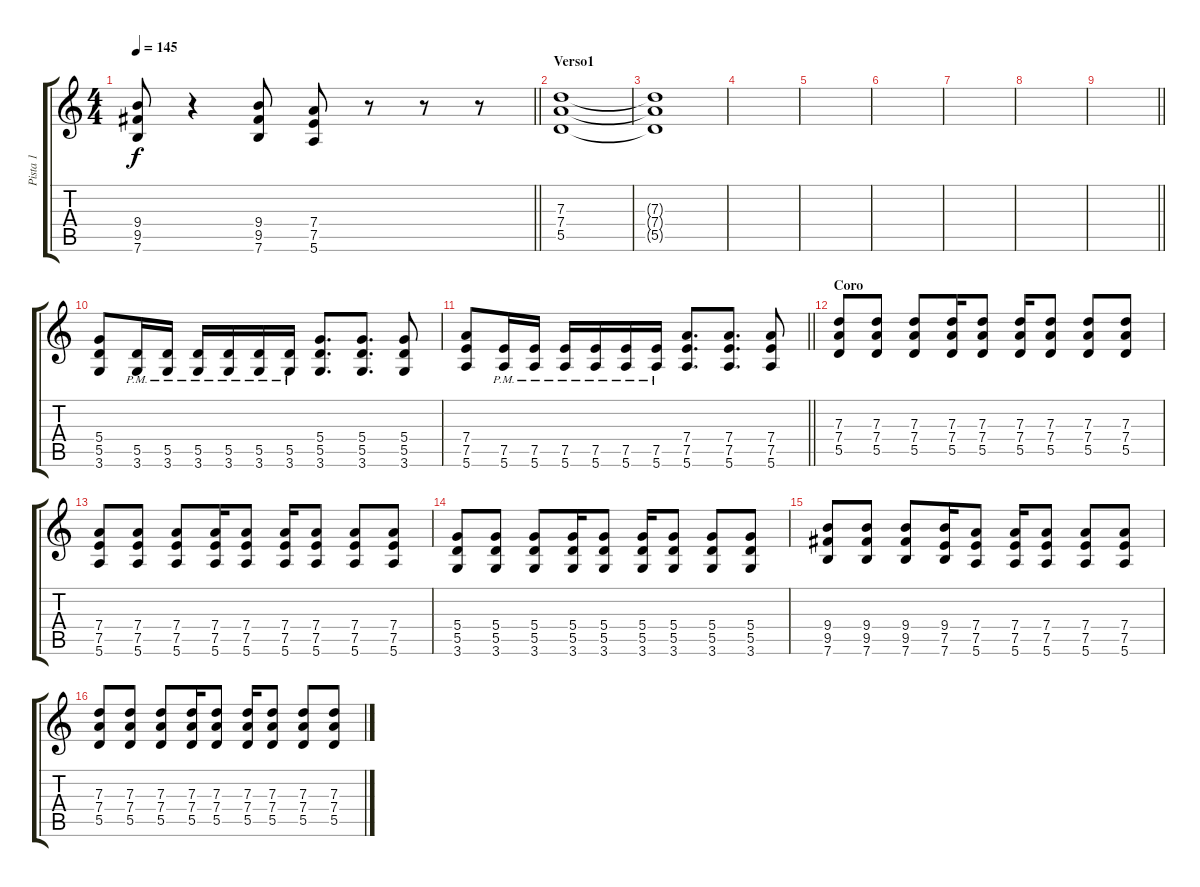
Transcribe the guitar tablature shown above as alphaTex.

\track ("Pista 1" "Pista 1") {instrument distortionguitar}
\staff {score tabs}
\tuning (E4 B3 G3 D3 A2 E2) {hide}
\ts (4 4)
\tempo 145
\clef g2
\barLineRight lightlight
\ks c
(9.4 9.5 7.6).8{dy f} r.4 (9.4 9.5 7.6).8 (7.4 7.5 5.6).8 r.8 r.8 r.8 |
\section ("" "Verso1")
(7.3 7.4 5.5).1 |
(7.3{t} 7.4{t} 5.5{t}).1{volume 0} |
|
|
|
|
|
\barLineRight lightlight
|
\section ("" "")
(5.4 5.5 3.6).8{volume 13} (5.5{pm} 3.6{pm}).16 (5.5{pm} 3.6{pm}).16 (5.5{pm} 3.6{pm}).16 (5.5{pm} 3.6{pm}).16 (5.5{pm} 3.6{pm}).16 (5.5{pm} 3.6{pm}).16 (5.4 5.5 3.6).8{d} (5.4 5.5 3.6).8{d} (5.4 5.5 3.6).8 |
\barLineRight lightlight
(7.4 7.5 5.6).8 (7.5{pm} 5.6{pm}).16 (7.5{pm} 5.6{pm}).16 (7.5{pm} 5.6{pm}).16 (7.5{pm} 5.6{pm}).16 (7.5{pm} 5.6{pm}).16 (7.5{pm} 5.6{pm}).16 (7.4 7.5 5.6).8{d} (7.4 7.5 5.6).8{d} (7.4 7.5 5.6).8 |
\section ("" "Coro")
(7.3 7.4 5.5).8 (7.3 7.4 5.5).8 (7.3 7.4 5.5).8 (7.3 7.4 5.5).16 (7.3 7.4 5.5).8 (7.3 7.4 5.5).16 (7.3 7.4 5.5).8 (7.3 7.4 5.5).8 (7.3 7.4 5.5).8 |
(7.4 7.5 5.6).8 (7.4 7.5 5.6).8 (7.4 7.5 5.6).8 (7.4 7.5 5.6).16 (7.4 7.5 5.6).8 (7.4 7.5 5.6).16 (7.4 7.5 5.6).8 (7.4 7.5 5.6).8 (7.4 7.5 5.6).8 |
(5.4 5.5 3.6).8 (5.4 5.5 3.6).8 (5.4 5.5 3.6).8 (5.4 5.5 3.6).16 (5.4 5.5 3.6).8 (5.4 5.5 3.6).16 (5.4 5.5 3.6).8 (5.4 5.5 3.6).8 (5.4 5.5 3.6).8 |
(9.4 9.5 7.6).8 (9.4 9.5 7.6).8 (9.4 9.5 7.6).8 (9.4 7.5 7.6).16 (7.4 7.5 5.6).8 (7.4 7.5 5.6).16 (7.4 7.5 5.6).8 (7.4 7.5 5.6).8 (7.4 7.5 5.6).8 |
(7.3 7.4 5.5).8 (7.3 7.4 5.5).8 (7.3 7.4 5.5).8 (7.3 7.4 5.5).16 (7.3 7.4 5.5).8 (7.3 7.4 5.5).16 (7.3 7.4 5.5).8 (7.3 7.4 5.5).8 (7.3 7.4 5.5).8
